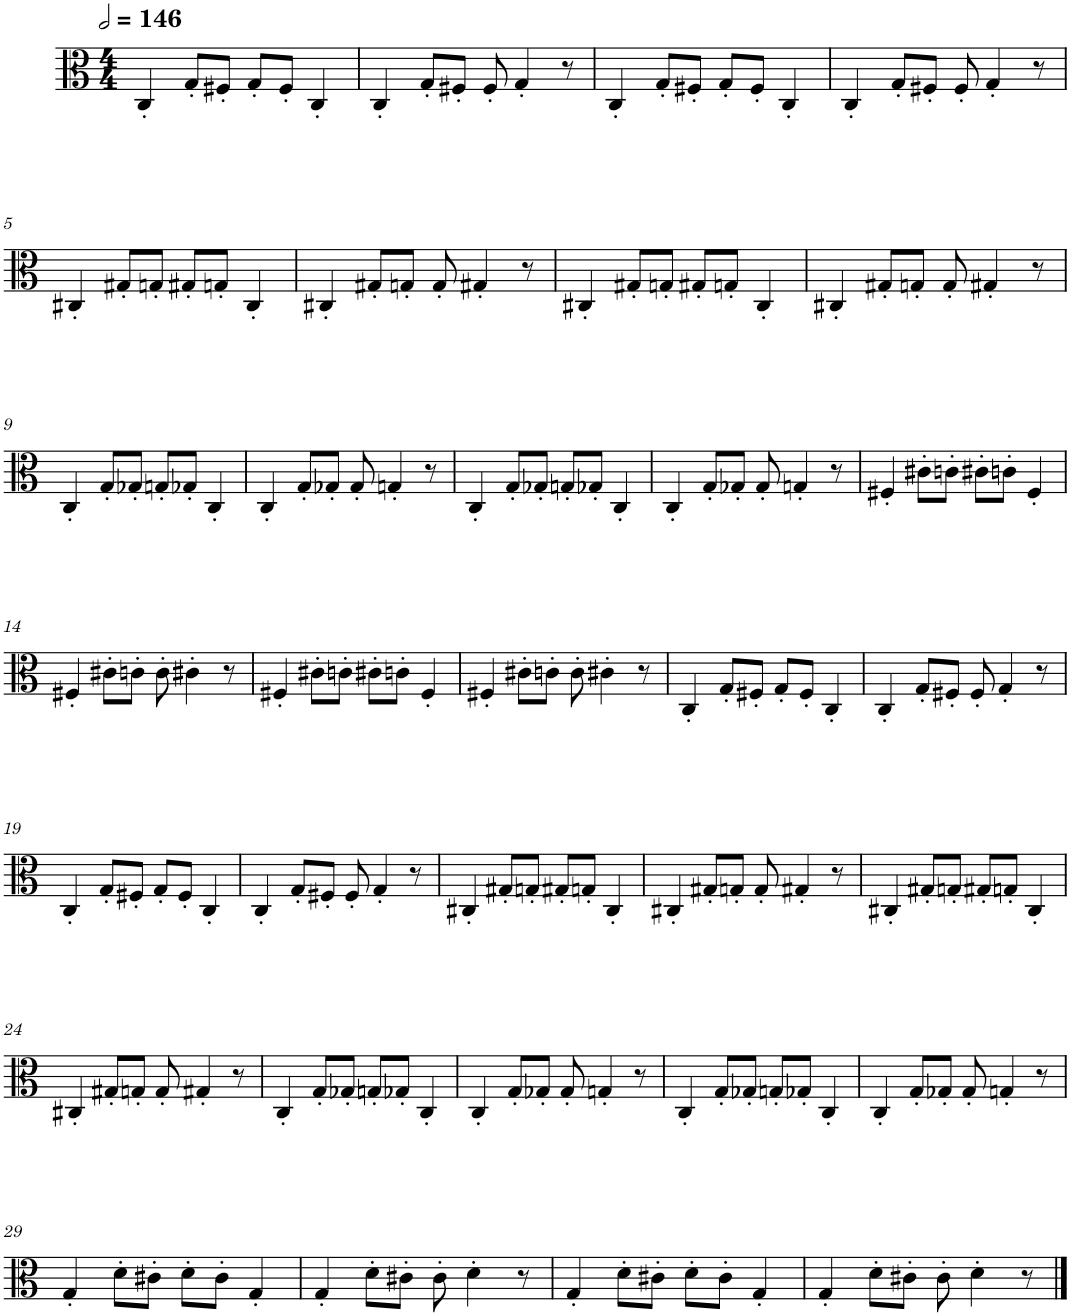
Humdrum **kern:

**kern
*part1
*staff1
*I"Viola
*I'Vla.
*clefC3
*k[]
*M4/4
*MM292
=1
4C'/
8G'/L
8F#X'/J
8G'/L
8F#'/J
4C'/
=2
4C'/
8G'/L
8F#X'/J
8F#'/
4G'/
8r
=3
4C'/
8G'/L
8F#X'/J
8G'/L
8F#'/J
4C'/
=4
4C'/
8G'/L
8F#X'/J
8F#'/
4G'/
8r
!!LO:LB:g=z
=5
4C#X'/
8G#X'/L
8Gn'/J
8G#X'/L
8Gn'/J
4C#'/
=6
4C#X'/
8G#X'/L
8Gn'/J
8G'/
4G#X'/
8r
=7
4C#X'/
8G#X'/L
8Gn'/J
8G#X'/L
8Gn'/J
4C#'/
=8
4C#X'/
8G#X'/L
8Gn'/J
8G'/
4G#X'/
8r
!!LO:LB:g=z
=9
4C'/
8G'/L
8G-X'/J
8Gn'/L
8G-X'/J
4C'/
=10
4C'/
8G'/L
8G-X'/J
8G-'/
4Gn'/
8r
=11
4C'/
8G'/L
8G-X'/J
8Gn'/L
8G-X'/J
4C'/
=12
4C'/
8G'/L
8G-X'/J
8G-'/
4Gn'/
8r
=13
4F#X'/
8c#X'\L
8cn'\J
8c#X'\L
8cn'\J
4F#'/
!!LO:LB:g=z
=14
4F#X'/
8c#X'\L
8cn'\J
8c'\
4c#X'\
8r
=15
4F#X'/
8c#X'\L
8cn'\J
8c#X'\L
8cn'\J
4F#'/
=16
4F#X'/
8c#X'\L
8cn'\J
8c'\
4c#X'\
8r
=17
4C'/
8G'/L
8F#X'/J
8G'/L
8F#'/J
4C'/
=18
4C'/
8G'/L
8F#X'/J
8F#'/
4G'/
8r
!!LO:LB:g=z
=19
4C'/
8G'/L
8F#X'/J
8G'/L
8F#'/J
4C'/
=20
4C'/
8G'/L
8F#X'/J
8F#'/
4G'/
8r
=21
4C#X'/
8G#X'/L
8Gn'/J
8G#X'/L
8Gn'/J
4C#'/
=22
4C#X'/
8G#X'/L
8Gn'/J
8G'/
4G#X'/
8r
=23
4C#X'/
8G#X'/L
8Gn'/J
8G#X'/L
8Gn'/J
4C#'/
!!LO:LB:g=z
=24
4C#X'/
8G#X'/L
8Gn'/J
8G'/
4G#X'/
8r
=25
4C'/
8G'/L
8G-X'/J
8Gn'/L
8G-X'/J
4C'/
=26
4C'/
8G'/L
8G-X'/J
8G-'/
4Gn'/
8r
=27
4C'/
8G'/L
8G-X'/J
8Gn'/L
8G-X'/J
4C'/
=28
4C'/
8G'/L
8G-X'/J
8G-'/
4Gn'/
8r
!!LO:LB:g=z
=29
4G'/
8d'\L
8c#X'\J
8d'\L
8c#'\J
4G'/
=30
4G'/
8d'\L
8c#X'\J
8c#'\
4d'\
8r
=31
4G'/
8d'\L
8c#X'\J
8d'\L
8c#'\J
4G'/
=32
4G'/
8d'\L
8c#X'\J
8c#'\
4d'\
8r
==
*-
